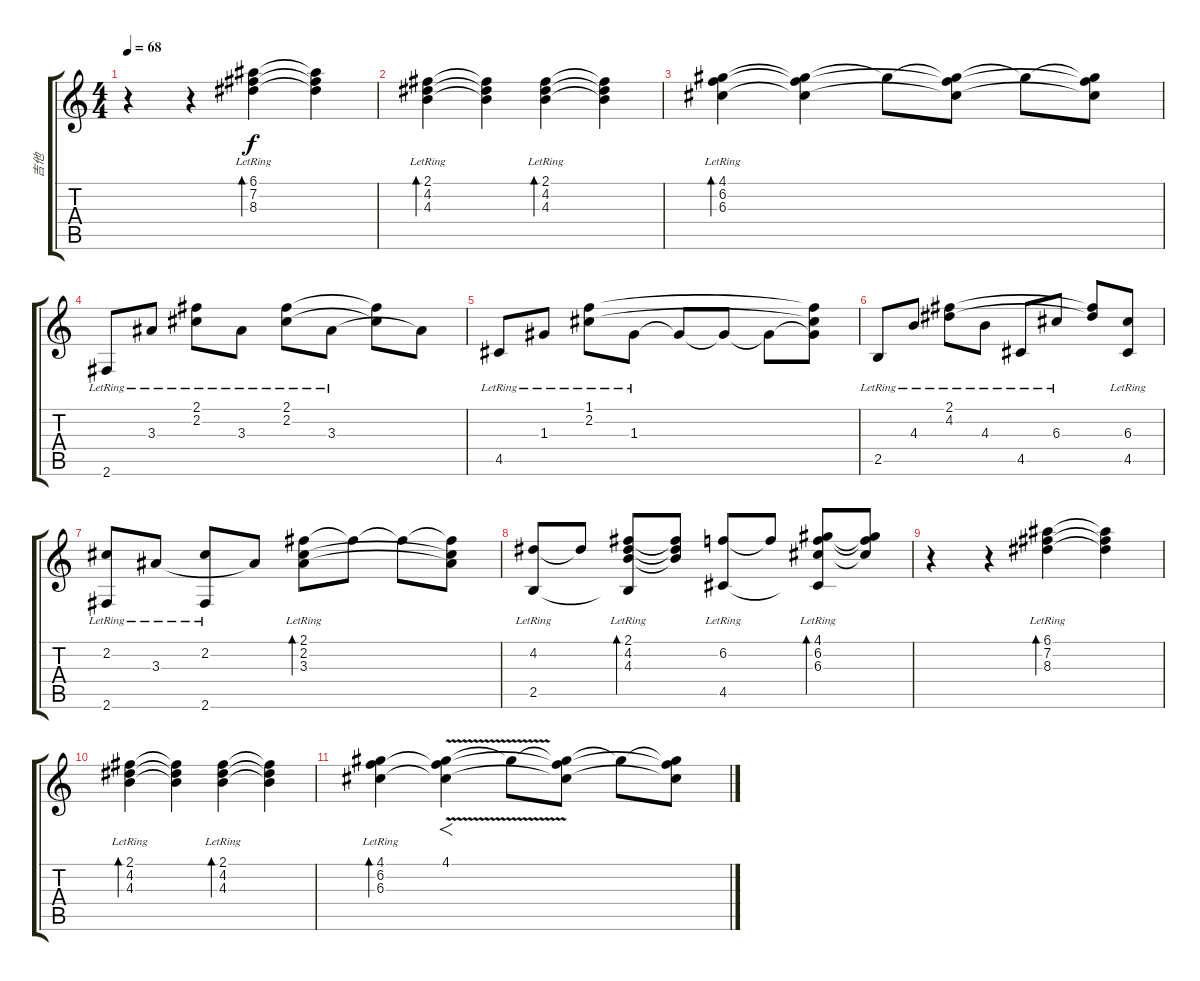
\track ("吉他" "吉他") {instrument acousticguitarsteel}
\staff {score tabs}
\tuning (E4 B3 G3 D3 A2 E2) {hide}
\ts (4 4)
\tempo 68
\clef g2
\ks c
r.4{dy f} r.4 (6.1{lr} 7.2{lr} 8.3{lr}).4{bd 240} (6.1{t} 7.2{t} 8.3{t}).4 |
(2.1{lr} 4.2{lr} 4.3{lr}).4{bd 240} (2.1{t} 4.2{t} 4.3{t}).4 (2.1{lr} 4.2{lr} 4.3{lr}).4{bd 240} (2.1{t} 4.2{t} 4.3{t}).4 |
(4.1{lr} 6.2{lr} 6.3{lr}).4{bd 240} (4.1{t} 6.2{t} 6.3{t}).4 4.1{t}.8 (4.1{t} 6.2{t} 6.3{t}).8 4.1{t}.8 (4.1{t} 6.2{t} 6.3{t}).8 |
2.6{lr}.8{volume 8 instrument acousticguitarsteel} 3.3{lr}.8 (2.1{lr} 2.2{lr}).8 3.3{lr}.8 (2.1{lr} 2.2{lr}).8 3.3{lr}.8 (2.1{t} 2.2{t}).8 3.3{t}.8 |
4.5{lr}.8 1.3{lr}.8 (1.1{lr} 2.2{lr}).8 1.3{lr}.8 1.3{t}.8 1.3{t}.8 1.3{t}.8 (1.1{t} 2.2{t} 1.3{t}).8 |
2.5{lr}.8 4.3{lr}.8 (2.1{lr} 4.2{lr}).8 4.3{lr}.8 4.5{lr}.8 6.3{lr}.8 (2.1{t} 4.2{t}).8 (6.3{lr} 4.5{lr}).8 |
(2.2{lr} 2.6{lr}).8{txt " "} 3.3{lr}.8 (2.2{lr} 2.6{lr}).8 3.3{t}.8 (2.1{lr} 2.2{lr} 3.3{lr}).8{bd 120} 2.1{t}.8 2.1{t}.8 (2.1{t} 2.2{t} 3.3{t}).8 |
(4.2{lr} 2.5{lr}).8 4.2{t}.8 (2.1{lr} 4.2{lr} 4.3{lr} 2.5{t}).8{bd 240} (2.1{t} 4.2{t} 4.3{t}).8 (6.2{lr} 4.5{lr}).8 6.2{t}.8 (4.1{lr} 6.2{lr} 6.3{lr} 4.5{t}).8{bd 240} (4.1{t} 6.2{t} 6.3{t}).8 |
r.4 r.4 (6.1{lr} 7.2{lr} 8.3{lr}).4{bd 240} (6.1{t} 7.2{t} 8.3{t}).4 |
(2.1{lr} 4.2{lr} 4.3{lr}).4{bd 240} (2.1{t} 4.2{t} 4.3{t}).4 (2.1{lr} 4.2{lr} 4.3{lr}).4{bd 240} (2.1{t} 4.2{t} 4.3{t}).4 |
(4.1{lr} 6.2{lr} 6.3{lr}).4{bd 240} (4.1{v} 6.2{t} 6.3{t}).4{f instrument overdrivenguitar} 4.1{t}.8 (4.1{t} 6.2{t} 6.3{t}).8 4.1{t}.8 (4.1{t} 6.2{t} 6.3{t}).8
